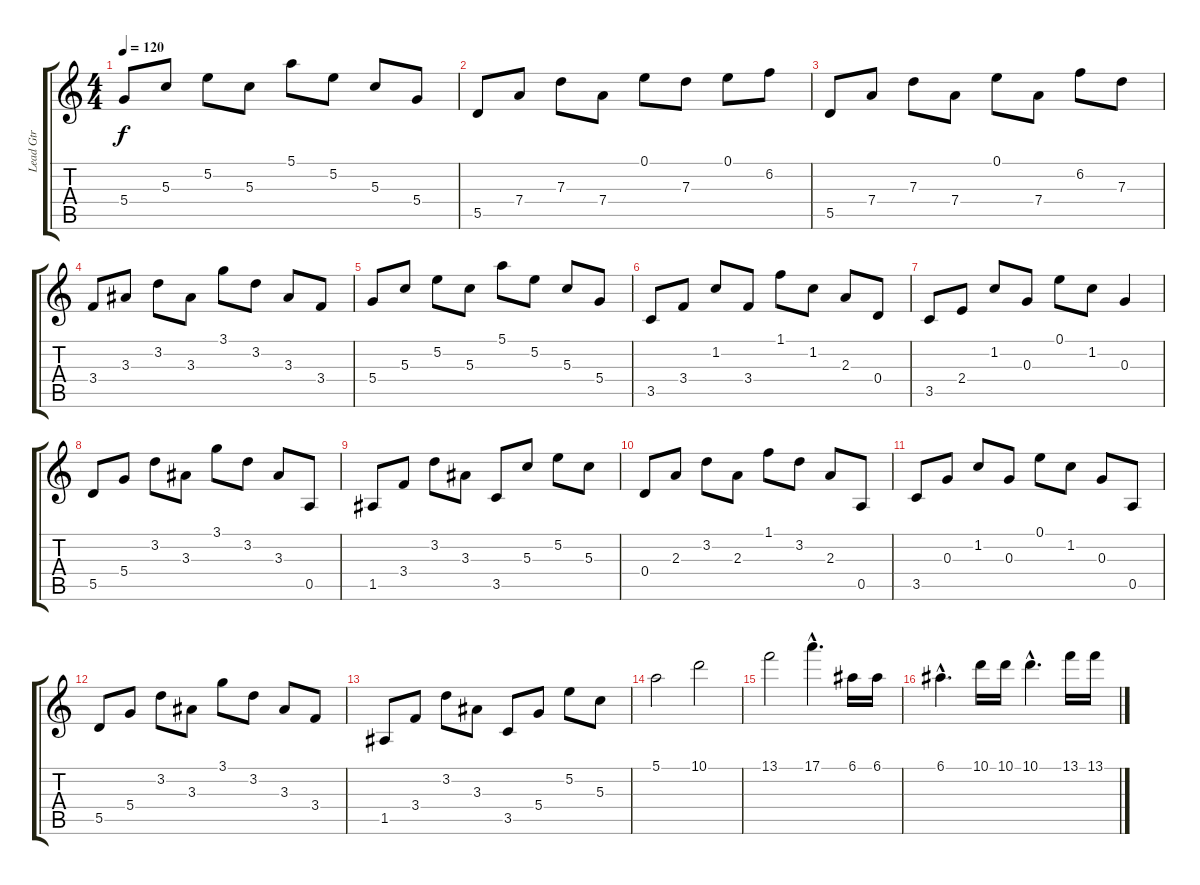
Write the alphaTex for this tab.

\track ("Lead Gtr" "Lead Gtr") {instrument acousticguitarsteel}
\staff {score tabs}
\tuning (E4 B3 G3 D3 A2 E2) {hide}
\ts (4 4)
\tempo 120
\clef g2
\ks c
5.4.8{dy f} 5.3.8 5.2.8 5.3.8 5.1.8 5.2.8 5.3.8 5.4.8 |
5.5.8 7.4.8 7.3.8 7.4.8 0.1.8 7.3.8 0.1.8 6.2.8 |
5.5.8 7.4.8 7.3.8 7.4.8 0.1.8 7.4.8 6.2.8 7.3.8 |
3.4.8 3.3.8 3.2.8 3.3.8 3.1.8 3.2.8 3.3.8 3.4.8 |
5.4.8 5.3.8 5.2.8 5.3.8 5.1.8 5.2.8 5.3.8 5.4.8 |
3.5.8 3.4.8 1.2.8 3.4.8 1.1.8 1.2.8 2.3.8 0.4.8 |
3.5.8 2.4.8 1.2.8 0.3.8 0.1.8 1.2.8 0.3.4 |
5.5.8 5.4.8 3.2.8 3.3.8 3.1.8 3.2.8 3.3.8 0.5.8 |
1.5.8 3.4.8 3.2.8 3.3.8 3.5.8 5.3.8 5.2.8 5.3.8 |
0.4.8 2.3.8 3.2.8 2.3.8 1.1.8 3.2.8 2.3.8 0.5.8 |
3.5.8 0.3.8 1.2.8 0.3.8 0.1.8 1.2.8 0.3.8 0.5.8 |
5.5.8 5.4.8 3.2.8 3.3.8 3.1.8 3.2.8 3.3.8 3.4.8 |
1.5.8 3.4.8 3.2.8 3.3.8 3.5.8 5.4.8 5.2.8 5.3.8 |
5.1.2 10.1.2 |
13.1.2 17.1{hac}.4{d} 6.1.16 6.1.16 |
6.1{hac}.4{d} 10.1.16 10.1.16 10.1{hac}.4{d} 13.1.16 13.1.16
